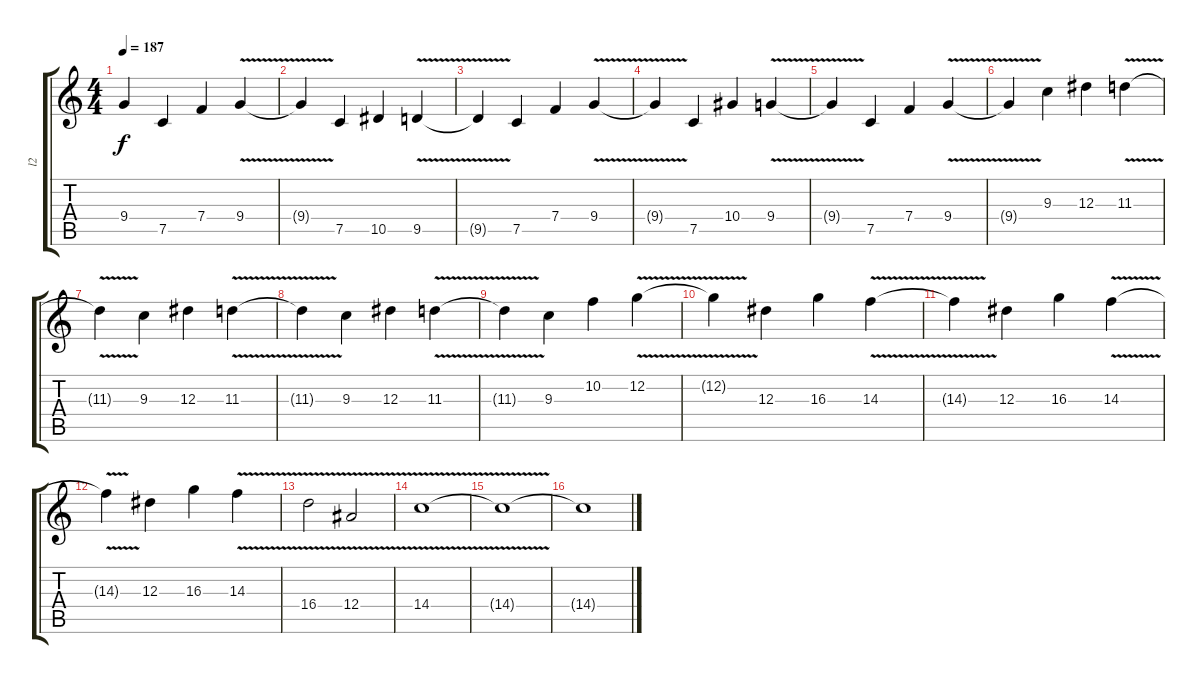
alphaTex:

\track ("l2" "l2") {instrument distortionguitar}
\staff {score tabs}
\tuning (C4 G3 Eb3 Bb2 F2 C2) {hide}
\ts (4 4)
\tempo 187
\clef g2
\ks c
9.4{t}.4{dy f} 7.5.4 7.4.4 9.4{v}.4 |
9.4{t}.4 7.5.4 10.5.4 9.5{v}.4 |
9.5{t}.4 7.5.4 7.4.4 9.4{v}.4 |
9.4{t}.4 7.5.4 10.4.4 9.4{v}.4 |
9.4{t}.4 7.5.4 7.4.4 9.4{v}.4 |
9.4{t}.4 9.3.4 12.3.4 11.3{v}.4 |
11.3{t}.4 9.3.4 12.3.4 11.3{v}.4 |
11.3{t}.4 9.3.4 12.3.4 11.3{v}.4 |
11.3{t}.4 9.3.4 10.2.4 12.2{v}.4 |
12.2{t}.4 12.3.4 16.3.4 14.3{v}.4 |
14.3{t}.4 12.3.4 16.3.4 14.3{v}.4 |
14.3{t}.4 12.3.4 16.3.4 14.3{v}.4 |
16.4{v}.2 12.4{v}.2 |
14.4{v}.1 |
14.4{t}.1 |
14.4{t}.1
